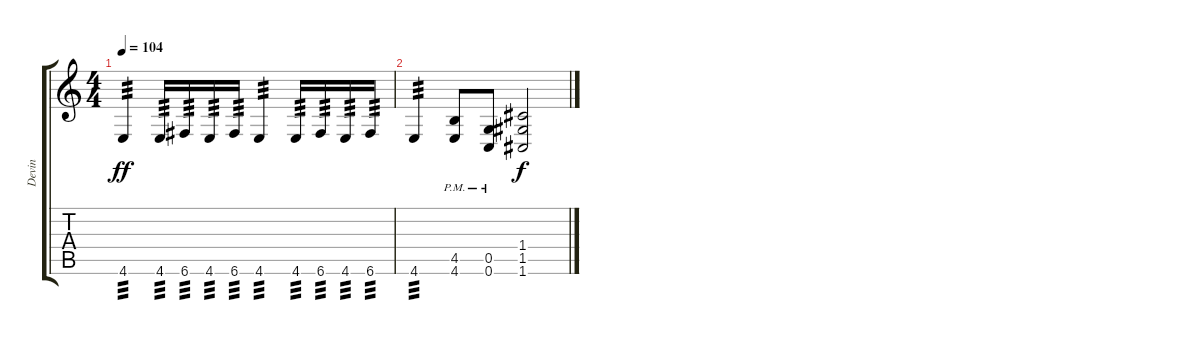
\track ("Devin" "Devin") {instrument distortionguitar}
\staff {score tabs}
\tuning (E4 C4 G3 C3 G2 C2) {hide}
\ts (4 4)
\tempo 104
\clef g2
\ks c
4.6.4{tp 3 dy ff} 4.6.16{tp 3} 6.6.16{tp 3} 4.6.16{tp 3} 6.6.16{tp 3} 4.6.4{tp 3} 4.6.16{tp 3} 6.6.16{tp 3} 4.6.16{tp 3} 6.6.16{tp 3} |
4.6.4{tp 3} (4.5{pm} 4.6).8 (0.5{pm} 0.6{pm}).8 (1.4 1.5 1.6).2{dy f}
